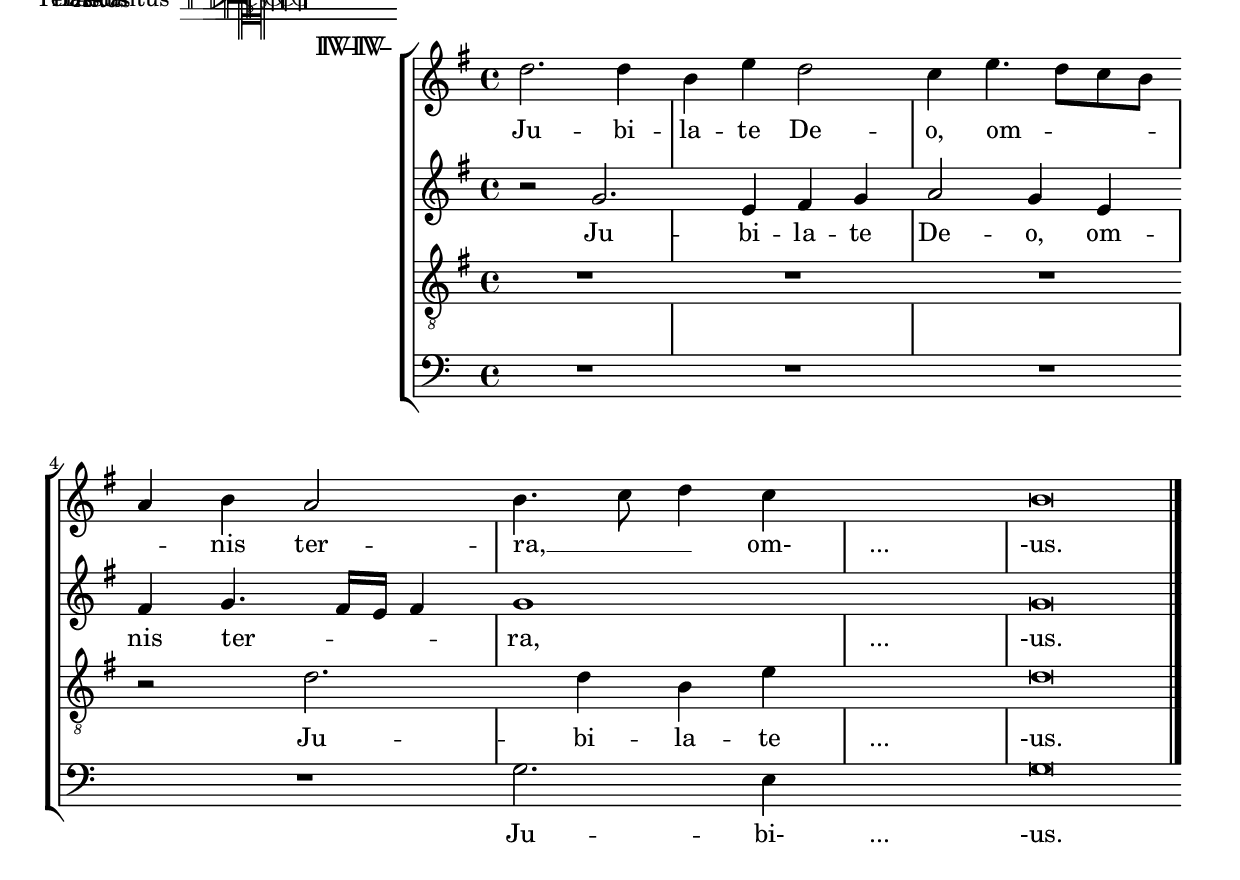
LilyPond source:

%% Do not edit this file; it is auto-generated from input/new
%% This file is in the public domain.
\version "2.11.62"
\header {
  texidoces = "
Los «incipit» se pueden escribir utilizando el grob del nombre del
instruemento, pero manteniendo independientes las definiciones del
nombre del instrumento y del incipit."
 
 doctitlees = "Incipit"

  lsrtags = "staff-notation,ancient-notation"
  texidoc = "Incipits can be added using the instrument name grob, but
keeping separate the instrument name definition and the incipit definition."
  doctitle = "Incipit"
} % begin verbatim

incipit =
#(define-music-function (parser location incipit-music) (ly:music?)
  #{
    \once \override Staff.InstrumentName #'self-alignment-X = #RIGHT
    \once \override Staff.InstrumentName #'self-alignment-Y = #UP
    \once \override Staff.InstrumentName #'Y-offset = #4
    \once \override Staff.InstrumentName #'padding = #0.3
    \once \override Staff.InstrumentName #'stencil = 
    #(lambda (grob)
       (let* ((instrument-name (ly:grob-property grob 'long-text))
              (layout (ly:output-def-clone (ly:grob-layout grob)))
              (music (make-music 'SequentialMusic
                      'elements (list (make-music 'ContextSpeccedMusic
                                        'context-type 'MensuralStaff
                                        'element (make-music 'PropertySet
                                                   'symbol 'instrumentName
                                                   'value instrument-name))
                                      $incipit-music)))
              (score (ly:make-score music))
              (mm (ly:output-def-lookup layout 'mm))
              (indent (ly:output-def-lookup layout 'indent))
              (width (ly:output-def-lookup layout 'incipit-width))
              (incipit-width (if (number? width)
                                 (* width mm)
                                 (* indent 0.5))))
         (ly:output-def-set-variable! layout 'indent (- indent incipit-width))
         (ly:output-def-set-variable! layout 'line-width indent)
         (ly:output-def-set-variable! layout 'ragged-right #f)
         (ly:output-def-set-variable! layout 'ragged-last #f)
         (ly:output-def-set-variable! layout 'system-count 1)
         (ly:score-add-output-def! score layout)
         (set! (ly:grob-property grob 'long-text)
               (markup #:score score))
         (ly:system-start-text::print grob)))
  #})

%%%%%%%%%%%%%%%%%%%%%%%%%

global = {
  \set Score.skipBars = ##t
  \key g \major
  \time 4/4
  
  %make the staff lines invisible on staves
  \override Staff.BarLine #'transparent = ##t
  % the actual music
  \skip 1*8

  % let finis bar go through all staves
  \override Staff.BarLine #'transparent = ##f

  % finis bar
  \bar "|."
}

discantusIncipit = <<
  \new MensuralVoice = discantusIncipit <<
    \repeat unfold 9 { s1 \noBreak }
    {
      \clef "neomensural-c1"
      \key f \major
      \time 2/2
      c''1.
    }
  >>
  \new Lyrics \lyricsto discantusIncipit { IV- }
>>

discantusNotes = {
  \transpose c' c'' {
    \clef "treble"
    d'2. d'4 |
    b e' d'2 |
    c'4 e'4.( d'8 c' b |
    a4) b a2 |
    b4.( c'8 d'4) c'4 |
    \once \override NoteHead #'transparent = ##t
    c'1 |
    b\breve |
  }
}

discantusLyrics = \lyricmode {
  Ju -- bi -- |
  la -- te De -- |
  o, om --
  nis ter -- |
  ra, __ om- |
  "..." |
  -us. |
}

altusIncipit = <<
  \new MensuralVoice = altusIncipit <<
    \repeat unfold 9 { s1 \noBreak }
    {
      \clef "neomensural-c3"
      \key f \major
      \time 2/2
      r1 f'1.
    }
  >>
  \new Lyrics \lyricsto altusIncipit { IV- }
>>

altusNotes = {
  \transpose c' c'' {
    \clef "treble"
    % two measures
    r2 g2. e4 fis g |
    a2 g4 e |
    fis g4.( fis16 e fis4) |
    g1 |
    \once \override NoteHead #'transparent = ##t
    g1 |
    g\breve |
  }
}

altusLyrics = \lyricmode {
  % two measures
  Ju -- bi -- la -- te |
  De -- o, om -- |
  nis ter -- ra, |
  "..." |
  -us. |
}

tenorIncipit = <<
  \new MensuralVoice = tenorIncipit <<
    \repeat unfold 9 { s1 \noBreak }
    {
      \clef "neomensural-c4"
      \key f \major
      \time 2/2
      r\longa
      r\breve
      r1 c'1.
    }
  >>
  \new Lyrics \lyricsto tenorIncipit { IV- }
>>

tenorNotes = {
  \transpose c' c' {
    \once \override Staff.VerticalAxisGroup #'minimum-Y-extent = #'(-6 . 3)
    \clef "treble_8"
    R1 |
    R1 |
    R1 |
    % two measures
    r2 d'2. d'4 b e' |
    \once \override NoteHead #'transparent = ##t
    e'1 |
    d'\breve |
  }
}

tenorLyrics = \lyricmode {
  % two measures
  Ju -- bi -- la -- te |
  "..." |
  -us. 
}

bassusIncipit = <<
  \new MensuralVoice = bassusIncipit <<
    \repeat unfold 9 { s1 \noBreak }
    {
      \clef "bass"
      \key f \major
      \time 2/2
      %% incipit
      r\maxima
      f1.
    }
  >>
  \new Lyrics \lyricsto bassusIncipit { IV- }
>>

bassusNotes = {
  \transpose c' c' {
    \clef "bass"
    R1 |
    R1 |
    R1 |
    R1 |
    g2. e4 |
    \once \override NoteHead #'transparent = ##t
    e1 |
    g\breve |
  }
}

bassusLyrics = \lyricmode {
  Ju -- bi- |
  "..." |
  -us.
}

\score {
  <<
    \new StaffGroup = choirStaff <<
      \new Voice = "discantusNotes" <<
        \global
        \set Staff.instrumentName = "Discantus"
        \incipit \discantusIncipit
        \discantusNotes
      >>
      \new Lyrics = "discantusLyrics" \lyricsto discantusNotes { \discantusLyrics }
      \new Voice = "altusNotes" <<
        \global
        \set Staff.instrumentName = "Altus"
        \incipit \altusIncipit
        \altusNotes
      >>
      \new Lyrics = "altusLyrics" \lyricsto altusNotes { \altusLyrics }
      \new Voice = "tenorNotes" <<
        \global
        \set Staff.instrumentName = "Tenor"
        \incipit \tenorIncipit
        \tenorNotes
      >>
      \new Lyrics = "tenorLyrics" \lyricsto tenorNotes { \tenorLyrics }
      \new Voice = "bassusNotes" <<
        \set Staff.instrumentName = "Bassus"
        \incipit \bassusIncipit
        \bassusNotes
      >>
    >>
    \new Lyrics = "bassusLyrics" \lyricsto bassusNotes { \bassusLyrics }
    %% Keep the bass lyrics outside of the staff group to avoid bar lines
    %% between the lyrics.
  >>
  \layout {
    \context {
      \Score
      %% no bar lines in staves
      \override BarLine #'transparent = ##t
    }
    %% the next three instructions keep the lyrics between the bar lines
    \context {
      \Lyrics
      \consists "Bar_engraver" 
      \override BarLine #'transparent = ##t
    } 
    \context {
      \StaffGroup
      \consists "Separating_line_group_engraver"
    }
    \context {
      \Voice
      %% no slurs
      \override Slur #'transparent = ##t
      %% Comment in the below "\remove" command to allow line
      %% breaking also at those bar lines where a note overlaps
      %% into the next measure.  The command is commented out in this
      %% short example score, but especially for large scores, you
      %% will typically yield better line breaking and thus improve
      %% overall spacing if you comment in the following command.
      %%\remove "Forbid_line_break_engraver"
    }
    indent=6\cm
    incipit-width = 4\cm
  }
}
